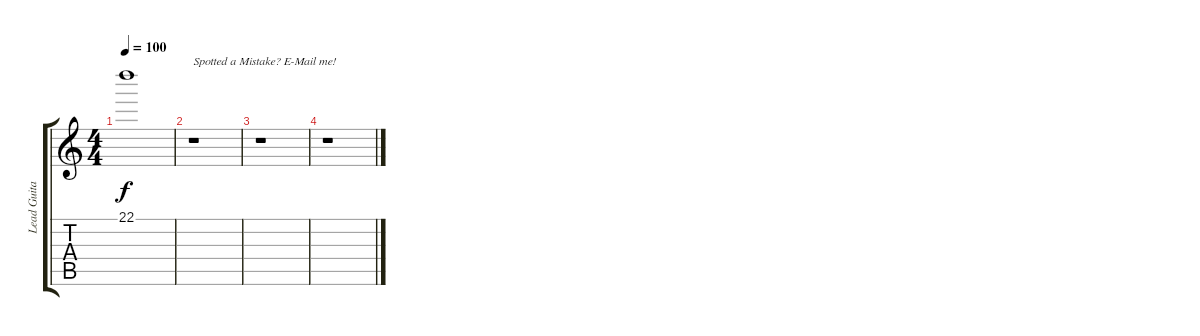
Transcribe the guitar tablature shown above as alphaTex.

\track ("Lead Guitar" "Lead Guita") {instrument overdrivenguitar}
\staff {score tabs}
\tuning (E4 B3 G3 D3 A2 E2) {hide}
\ts (4 4)
\tempo 100
\clef g2
\ks c
22.1{t}.1{dy f volume 0} |
r.1{txt "Spotted a Mistake? E-Mail me!"} |
r.1 |
r.1
